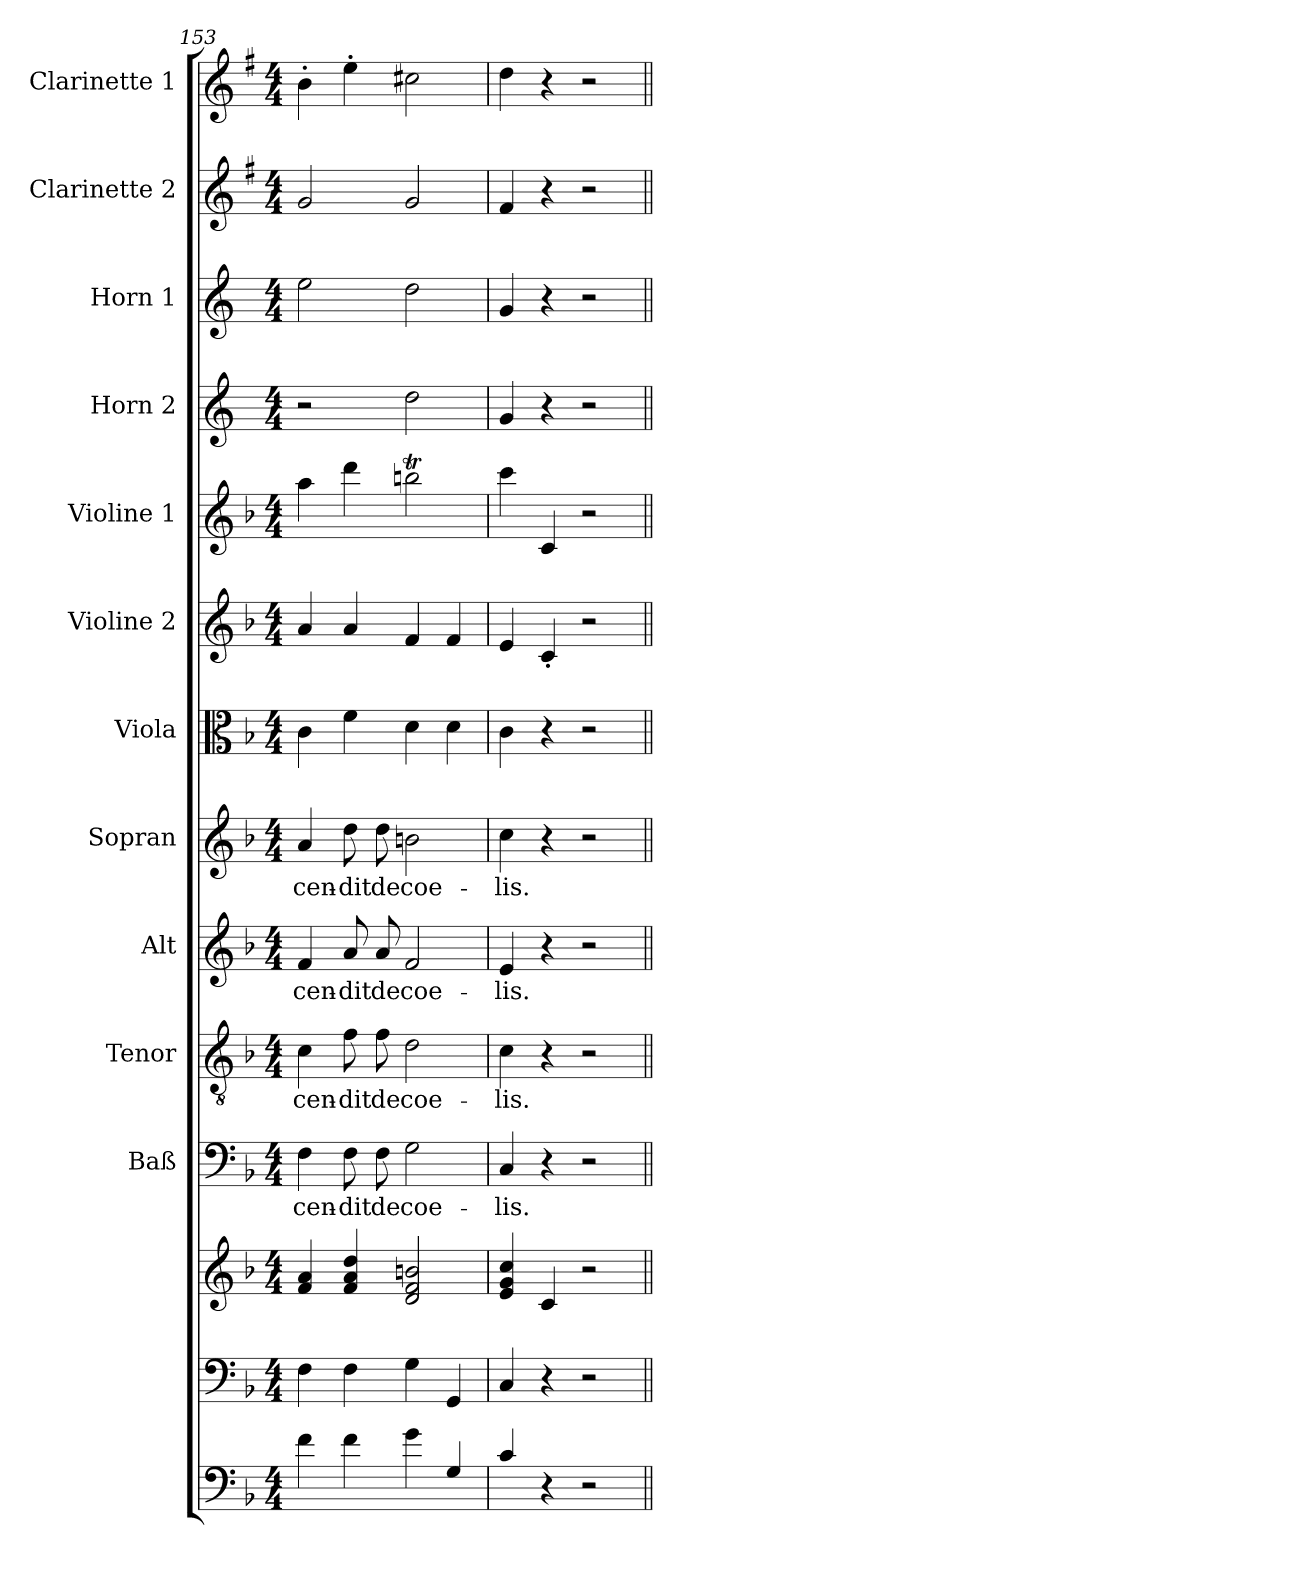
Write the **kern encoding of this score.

**kern	**kern	**kern	**kern	**text	**kern	**text	**kern	**text	**kern	**text	**kern	**kern	**kern	**kern	**kern	**kern	**kern
*part13	*part12	*part12	*part11	*part11	*part10	*part10	*part9	*part9	*part8	*part8	*part7	*part6	*part5	*part4	*part3	*part2	*part1
*staff14	*staff13	*staff12	*staff11	*staff11	*staff10	*staff10	*staff9	*staff9	*staff8	*staff8	*staff7	*staff6	*staff5	*staff4	*staff3	*staff2	*staff1
*	*	*	*I"Baß	*	*I"Tenor	*	*I"Alt	*	*I"Sopran	*	*I"Viola	*I"Violine 2	*I"Violine 1	*I"Horn 2	*I"Horn 1	*I"Clarinette 2	*I"Clarinette 1
*	*	*	*I'Baß	*	*I'Ten	*	*I'Alt	*	*I'Sop	*	*I'Vla.	*I'Vln. 2	*I'Vln. 1	*I'Hrn. 2	*I'Hrn. 1	*	*
*clefF4	*clefF4	*clefG2	*clefF4	*	*clefGv2	*	*clefG2	*	*clefG2	*	*clefC3	*clefG2	*clefG2	*clefG2	*clefG2	*clefG2	*clefG2
*ITrd7c12	*	*	*	*	*	*	*	*	*	*	*	*	*	*ITrd4c7	*ITrd4c7	*ITrd1c2	*ITrd1c2
*k[b-]	*k[b-]	*k[b-]	*k[b-]	*	*k[b-]	*	*k[b-]	*	*k[b-]	*	*k[b-]	*k[b-]	*k[b-]	*k[b-]	*k[b-]	*k[b-]	*k[b-]
*F:	*F:	*F:	*F:	*	*F:	*	*F:	*	*F:	*	*F:	*F:	*F:	*F:	*F:	*F:	*F:
*M4/4	*M4/4	*M4/4	*M4/4	*	*M4/4	*	*M4/4	*	*M4/4	*	*M4/4	*M4/4	*M4/4	*M4/4	*M4/4	*M4/4	*M4/4
=153	=153	=153	=153	=153	=153	=153	=153	=153	=153	=153	=153	=153	=153	=153	=153	=153	=153
!	!	!	!	!LO:LY:b	!	!LO:LY:b	!	!LO:LY:b	!	!LO:LY:b	!	!	!	!	!	!	!
4F\	4F\	4f/ 4a/	4F\	-cen-	4c\	-cen-	4f/	-cen-	4a/	-cen-	4c\	4a/	4aa\	2r	2a\	2f/	4a'>\
!	!	!	!	!LO:LY:b	!	!LO:LY:b	!	!LO:LY:b	!	!LO:LY:b	!	!	!	!	!	!	!
4F\	4F\	4f/ 4a/ 4dd/	8F\	-dit	8f\	-dit	8a/	-dit	8dd\	-dit	4f\	4a/	4ddd\	.	.	.	4dd'>\
!	!	!	!	!LO:LY:b	!	!LO:LY:b	!	!LO:LY:b	!	!LO:LY:b	!	!	!	!	!	!	!
.	.	.	8F\	de	8f\	de	8a/	de	8dd\	de	.	.	.	.	.	.	.
!	!	!	!	!LO:LY:b	!	!LO:LY:b	!	!LO:LY:b	!	!LO:LY:b	!	!	!	!	!	!	!
4G\	4G\	2d/ 2f/ 2bn/	2G\	coe-	2d\	coe-	2f/	coe-	2bn\	coe-	4d\	4f/	2bbnt\	2g\	2g\	2f/	2bn\
4GG/	4GG/	.	.	.	.	.	.	.	.	.	4d\	4f/	.	.	.	.	.
=154	=154	=154	=154	=154	=154	=154	=154	=154	=154	=154	=154	=154	=154	=154	=154	=154	=154
!	!	!	!	!LO:LY:b	!	!LO:LY:b	!	!LO:LY:b	!	!LO:LY:b	!	!	!	!	!	!	!
4C/	4C/	4e/ 4g/ 4cc/	4C/	-lis.	4c\	-lis.	4e/	-lis.	4cc\	-lis.	4c\	4e/	4ccc\	4c/	4c/	4e/	4cc\
4r	4r	4c/	4r	.	4r	.	4r	.	4r	.	4r	4c'</	4c/	4r	4r	4r	4r
2r	2r	2r	2r	.	2r	.	2r	.	2r	.	2r	2r	2r	2r	2r	2r	2r
=||	=||	=||	=||	=||	=||	=||	=||	=||	=||	=||	=||	=||	=||	=||	=||	=||	=||
*-	*-	*-	*-	*-	*-	*-	*-	*-	*-	*-	*-	*-	*-	*-	*-	*-	*-
